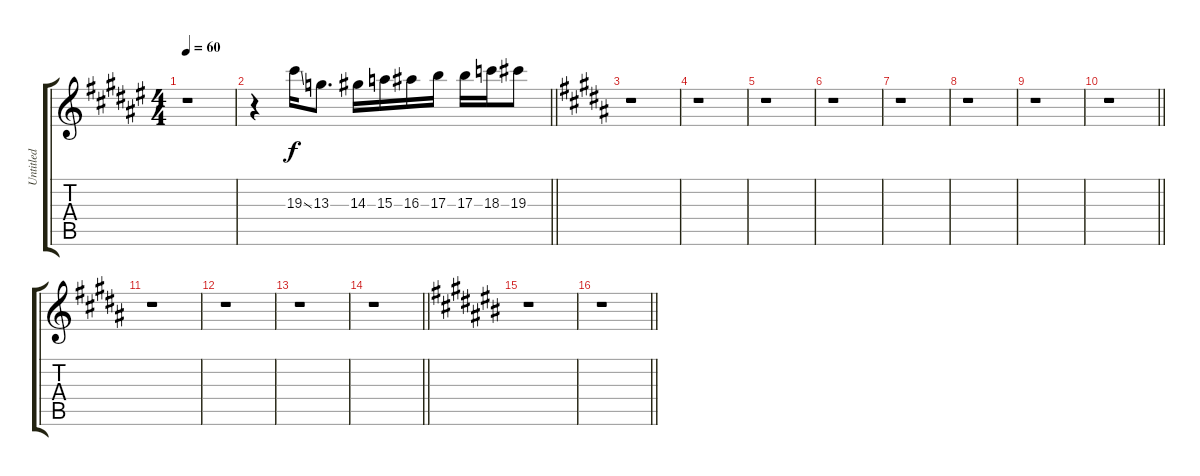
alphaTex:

\track ("Untitled" "Untitled") {instrument distortionguitar}
\staff {score tabs}
\tuning (Eb4 Bb3 Gb3 Db3 Ab2 Eb2) {hide}
\ts (4 4)
\tempo 60
\clef g2
\ks d#minor
r.1{dy f} |
\barLineRight lightlight
r.4 19.3{ss}.16 13.3.8{d} 14.3.16 15.3.16 16.3.16 17.3.16 17.3.16 18.3.16 19.3.8 |
\ks b
r.1 |
\ks g#minor
r.1 |
\ks b
r.1 |
\ks g#minor
r.1 |
\ks b
r.1 |
\ks g#minor
r.1 |
\ks b
r.1 |
\barLineRight lightlight
\ks g#minor
r.1 |
\ks b
r.1 |
\ks g#minor
r.1 |
\ks b
r.1 |
\barLineRight lightlight
\ks g#minor
r.1 |
\ks c#
r.1 |
\barLineRight lightlight
\ks a#minor
r.1
